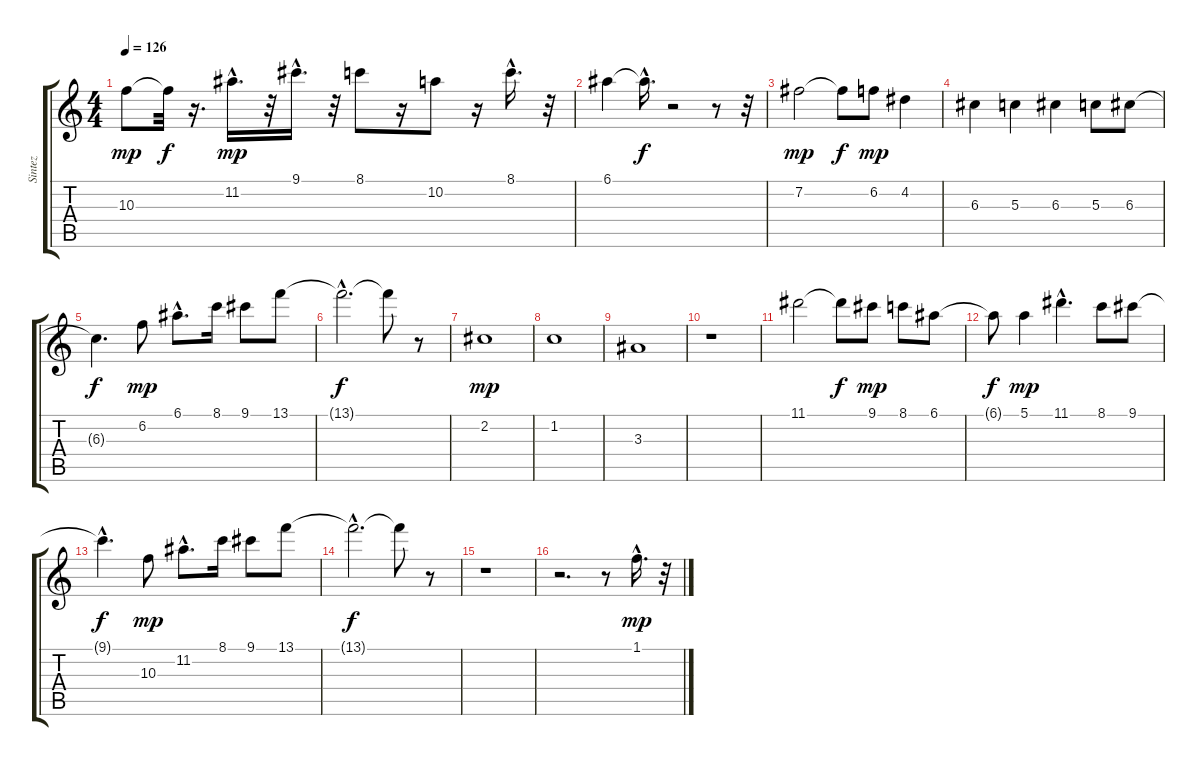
\track ("Sintez" "Sintez") {instrument fretlessbass}
\staff {score tabs}
\tuning (E4 B3 G3 D3 A2 E2) {hide}
\ts (4 4)
\tempo 126
\clef g2
\ks c
10.3.8{dy mp} 10.3{t}.32{dy f} r.16{d} 11.2{hac}.16{d dy mp} r.32 9.1{hac}.16{d} r.32 8.1.8 r.16 10.2.8 r.16 8.1{hac}.16{d} r.32 |
6.1.4 6.1{hac t}.16{d dy f} r.2 r.8 r.32 |
7.2.2{dy mp} 7.2{t}.8{dy f} 6.2.8{dy mp} 4.2.4 |
6.3.4 5.3.4 6.3.4 5.3.8 6.3.8 |
6.3{t}.4{d dy f} 6.2.8{dy mp} 6.1{hac}.8{d} 8.1.16 9.1.8 13.1.8 |
13.1{hac t}.2{d dy f} 13.1{t}.8 r.8 |
2.2.1{dy mp} |
1.2.1 |
3.3.1 |
r.1 |
11.1.2 11.1{t}.8{dy f} 9.1.8{dy mp} 8.1.8 6.1.8 |
6.1{t}.8{dy f} 5.1.4{dy mp} 11.1{hac}.4{d} 8.1.8 9.1.8 |
9.1{hac t}.4{d dy f} 10.3.8{dy mp} 11.2{hac}.8{d} 8.1.16 9.1.8 13.1.8 |
13.1{hac t}.2{d dy f} 13.1{t}.8 r.8 |
r.1 |
r.2{d} r.8 1.1{hac}.16{d dy mp} r.32
